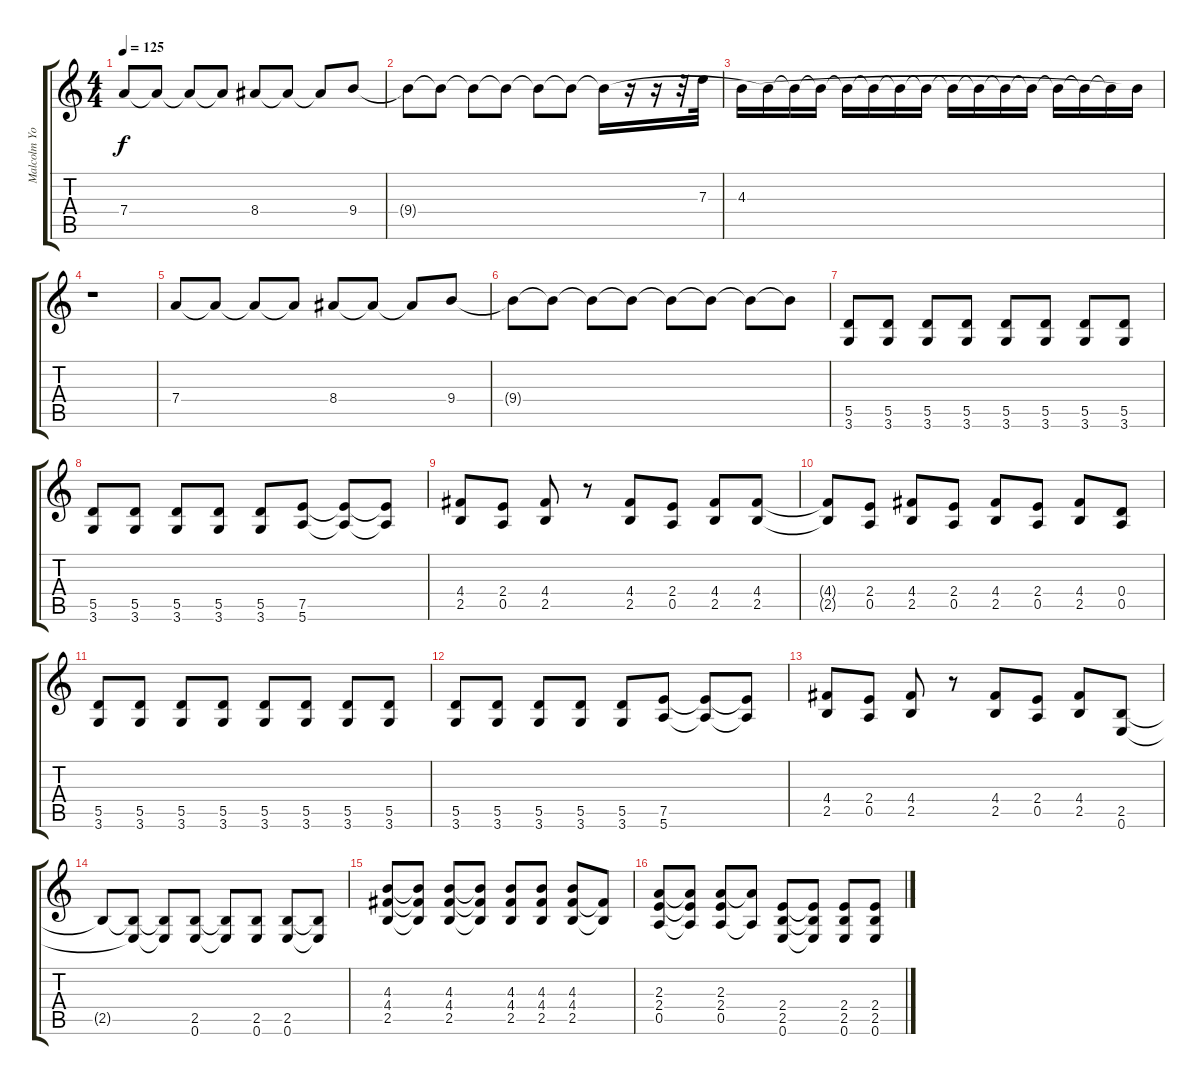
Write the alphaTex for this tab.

\track ("Malcolm Young" "Malcolm Yo") {instrument overdrivenguitar}
\staff {score tabs}
\tuning (E4 B3 G3 D3 A2 E2) {hide}
\ts (4 4)
\tempo 125
\clef g2
\ks c
7.4.8{dy f} 7.4{t}.8 7.4{t}.8 7.4{t}.8 8.4.8 8.4{t}.8 8.4{t}.8 9.4.8 |
9.4{t}.8 9.4{t}.8 9.4{t}.8 9.4{t}.8 9.4{t}.8 9.4{t}.8 9.4{t}.16 r.16 r.16 r.32 7.3.32 |
4.3.16 9.4{t}.16 9.4{t}.16 9.4{t}.16 9.4{t}.16 9.4{t}.16 9.4{t}.16 9.4{t}.16 9.4{t}.16 9.4{t}.16 9.4{t}.16 9.4{t}.16 9.4{t}.16 9.4{t}.16 9.4{t}.16 4.3{t}.16 |
r.1 |
7.4.8 7.4{t}.8 7.4{t}.8 7.4{t}.8 8.4.8 8.4{t}.8 8.4{t}.8 9.4.8 |
9.4{t}.8 9.4{t}.8 9.4{t}.8 9.4{t}.8 9.4{t}.8 9.4{t}.8 9.4{t}.8 9.4{t}.8 |
(5.5 3.6).8{volume 7} (5.5 3.6).8 (5.5 3.6).8 (5.5 3.6).8 (5.5 3.6).8{volume 16} (5.5 3.6).8 (5.5 3.6).8 (5.5 3.6).8 |
(5.5 3.6).8 (5.5 3.6).8 (5.5 3.6).8 (5.5 3.6).8 (5.5 3.6).8 (7.5 5.6).8 (7.5{t} 5.6{t}).8 (7.5{t} 5.6{t}).8 |
(4.4 2.5).8 (2.4 0.5).8 (4.4 2.5).8 r.8 (4.4 2.5).8 (2.4 0.5).8 (4.4 2.5).8 (4.4 2.5).8 |
(4.4{t} 2.5{t}).8 (2.4 0.5).8 (4.4 2.5).8 (2.4 0.5).8 (4.4 2.5).8 (2.4 0.5).8 (4.4 2.5).8 (0.4 0.5).8 |
(5.5 3.6).8{volume 7} (5.5 3.6).8 (5.5 3.6).8 (5.5 3.6).8 (5.5 3.6).8{volume 16} (5.5 3.6).8 (5.5 3.6).8 (5.5 3.6).8 |
(5.5 3.6).8 (5.5 3.6).8 (5.5 3.6).8 (5.5 3.6).8 (5.5 3.6).8 (7.5 5.6).8 (7.5{t} 5.6{t}).8 (7.5{t} 5.6{t}).8 |
(4.4 2.5).8 (2.4 0.5).8 (4.4 2.5).8 r.8 (4.4 2.5).8 (2.4 0.5).8 (4.4 2.5).8 (2.5 0.6).8 |
2.5{t}.8 (2.5{t} 0.6{t}).8 (2.5{t} 0.6{t}).8 (2.5 0.6).8 (2.5{t} 0.6{t}).8 (2.5 0.6).8 (2.5 0.6).8 (2.5{t} 0.6{t}).8 |
(4.3 4.4 2.5).8 (4.3{t} 4.4{t} 2.5{t}).8 (4.3 4.4 2.5).8 (4.3{t} 4.4{t} 2.5{t}).8 (4.3 4.4 2.5).8 (4.3 4.4 2.5).8 (4.3 4.4 2.5).8 (4.4{t} 2.5{t}).8 |
(2.3 2.4 0.5).8 (2.3{t} 2.4{t} 0.5{t}).8 (2.3 2.4 0.5).8 (2.3{t} 0.5{t}).8 (2.4 2.5 0.6).8 (2.4{t} 2.5{t} 0.6{t}).8 (2.4 2.5 0.6).8 (2.4 2.5 0.6).8
